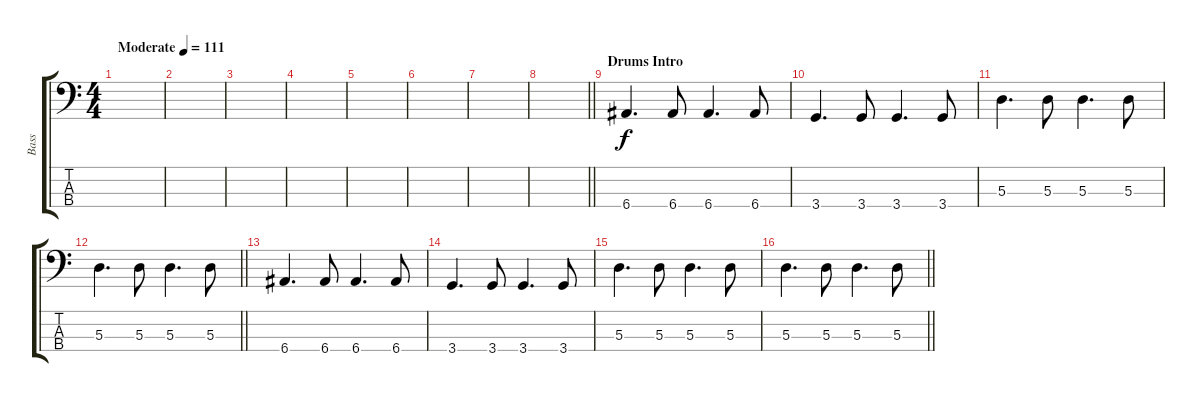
\track ("Bass" "Bass") {instrument electricbassfinger}
\staff {score tabs}
\tuning (G2 D2 A1 E1) {hide}
\ts (4 4)
\tempo (111 "Moderate")
\clef f4
\ks c
|
|
|
|
|
|
|
\barLineRight lightlight
|
\section ("" "Drums Intro")
6.4.4{d} 6.4.8 6.4.4{d} 6.4.8 |
3.4.4{d} 3.4.8 3.4.4{d} 3.4.8 |
5.3.4{d} 5.3.8 5.3.4{d} 5.3.8 |
\barLineRight lightlight
5.3.4{d} 5.3.8 5.3.4{d} 5.3.8 |
6.4.4{d} 6.4.8 6.4.4{d} 6.4.8 |
3.4.4{d} 3.4.8 3.4.4{d} 3.4.8 |
5.3.4{d} 5.3.8 5.3.4{d} 5.3.8 |
\barLineRight lightlight
5.3.4{d} 5.3.8 5.3.4{d} 5.3.8
